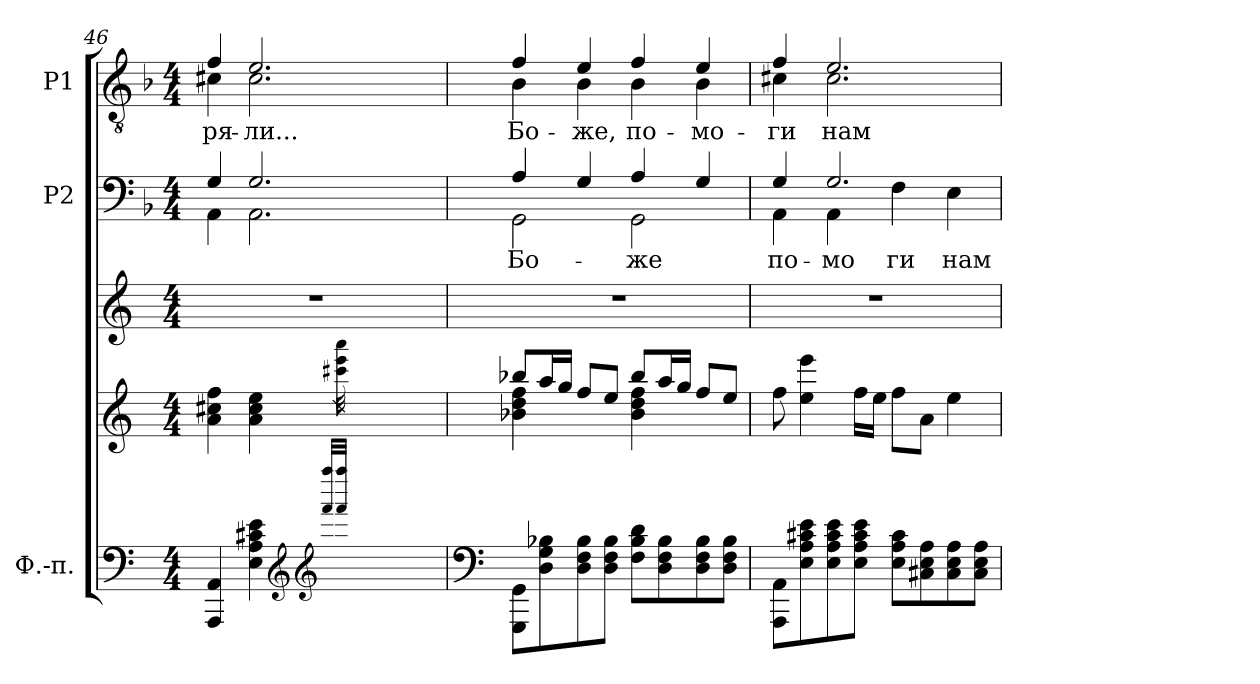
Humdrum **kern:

**kern	**kern	**kern	**kern	**text	**kern	**text
*part3	*part3	*part3	*part2	*part2	*part1	*part1
*staff5	*staff4	*staff3	*staff2	*staff2	*staff1	*staff1
*I"Ф.-п.	*	*	*I"P2	*	*I"P1	*
*clefF4	*clefG2	*clefG2	*clefF4	*	*clefGv2	*
*	*	*	*	*	*ITrd7c12	*
*k[]	*k[]	*k[]	*k[b-]	*	*k[b-]	*
*C:	*C:	*C:	*F:	*	*F:	*
*M4/4	*M4/4	*M4/4	*M4/4	*	*M4/4	*
=46	=46	=46	=46	=46	=46	=46
*^	*	*	*^	*	*	*
!	!	!	!	!	!	!	!	!LO:LY:b:color=#000000
*	*	*	*	*	*	*	*^	*
2ryy	4AAAi/ 4AAi	4ai\ 4cc#Xi 4ffi	1r	4Gi/	4AAi\	.	4Fi/	4C#Xi\	-ря-
!	!	!	!	!	!	!	!	!	!LO:LY:b:color=#000000
.	4Ei\ 4Ai 4c#Xi 4ei	4ai\ 4cc#i 4eei	.	2.Gi/	2.AAi\	.	2.Ei/	2.C#i\	-ли...
32qai/ 32qaaiLLL	.	.	.	.	.	.	.	.	.
32qai/ 32qaaiJJJ	.	.	.	.	.	.	.	.	.
*clefG2	*	*	*	*	*	*	*	*	*
.	.	32qccc#Xi\ 32qeeei 32qaaai	.	.	.	.	.	.	.
2ryy	8ryy	2ryy	.	.	.	.	.	.	.
.	8ryy	.	.	.	.	.	.	.	.
.	4ryy	.	.	.	.	.	.	.	.
*v	*v	*	*	*	*	*	*	*	*
=47	=47	=47	=47	=47	=47	=47	=47	=47
*clefF4	*	*	*	*	*	*	*	*
*	*^	*	*	*	*	*	*	*
*^	*	*	*	*	*	*	*	*	*
!	!	!	!	!	!	!	!LO:LY:b:color=#000000	!	!	!
*v	*v	*	*	*	*	*	*	*	*	*
*^	*	*	*	*	*	*	*	*	*
!	!	!	!	!	!	!	!	!	!	!LO:LY:b:color=#000000
*v	*v	*	*	*	*	*	*	*	*	*
8GGGi\ 8GGiL	8bb-i/L	4b-i\ 4ddi 4ffi	1r	4Ai/	2GGi\	Бо-	4Fi/	4BB-i\	Бо-
8Di\ 8Gi 8B-i	16aai/L	.	.	.	.	.	.	.	.
.	16ggi/JJ	.	.	.	.	.	.	.	.
!	!	!	!	!	!	!	!	!	!LO:LY:b:color=#000000
8Di\ 8Fi 8B-i	8ffi/L	4ryy	.	4Gi/	.	.	4Ei/	4BB-i\	-же,
8Di\ 8Fi 8B-iJ	8eei/J	.	.	.	.	.	.	.	.
!	!	!	!	!	!	!LO:LY:b:color=#000000	!	!	!
!	!	!	!	!	!	!	!	!	!LO:LY:b:color=#000000
8Fi\ 8B-i 8diL	8bb-i/L	4b-i\ 4ddi 4ffi	.	4Ai/	2GGi\	-же	4Fi/	4BB-i\	по-
8Di\ 8Fi 8B-i	16aai/L	.	.	.	.	.	.	.	.
.	16ggi/JJ	.	.	.	.	.	.	.	.
!	!	!	!	!	!	!	!	!	!LO:LY:b:color=#000000
8Di\ 8Fi 8B-i	8ffi/L	4ryy	.	4Gi/	.	.	4Ei/	4BB-i\	-мо-
8Di\ 8Fi 8B-iJ	8eei/J	.	.	.	.	.	.	.	.
=48	=48	=48	=48	=48	=48	=48	=48	=48	=48
!	!	!	!	!	!	!LO:LY:b:color=#000000	!	!	!
!	!	!	!	!	!	!	!	!	!LO:LY:b:color=#000000
8AAAi\ 8AAiL	8ffi\	8ryy	1r	4Gi/	4AAi\	по-	4Fi/	4C#Xi\	-ги
8Ei\ 8Ai 8c#Xi 8ei	4eei\ 4eeei	2..ryy	.	.	.	.	.	.	.
!	!	!	!	!	!	!LO:LY:b:color=#000000	!	!	!
!	!	!	!	!	!	!	!	!	!LO:LY:b:color=#000000
8Ei\ 8Ai 8c#i 8ei	.	.	.	2.Gi/	4AAi\	-мо-	2.Ei/	2.C#i\	нам
8Ei\ 8Ai 8c#i 8eiJ	16ffi\LL	.	.	.	.	.	.	.	.
.	16eei\JJ	.	.	.	.	.	.	.	.
!	!	!	!	!	!	!LO:LY:b:color=#000000	!	!	!
8Ei\ 8Ai 8c#iL	8ffi\L	.	.	.	4Fi\	-ги	.	.	.
8C#Xi\ 8Ei 8Ai	8ai\J	.	.	.	.	.	.	.	.
!	!	!	!	!	!	!LO:LY:b:color=#000000	!	!	!
8C#i\ 8Ei 8Ai	4eei\	.	.	.	4Ei\	нам	.	.	.
8C#i\ 8Ei 8AiJ	.	.	.	.	.	.	.	.	.
*	*	*	*	*v	*v	*	*	*	*
*	*v	*v	*	*	*	*v	*v	*
=	=	=	=	=	=	=
*-	*-	*-	*-	*-	*-	*-
